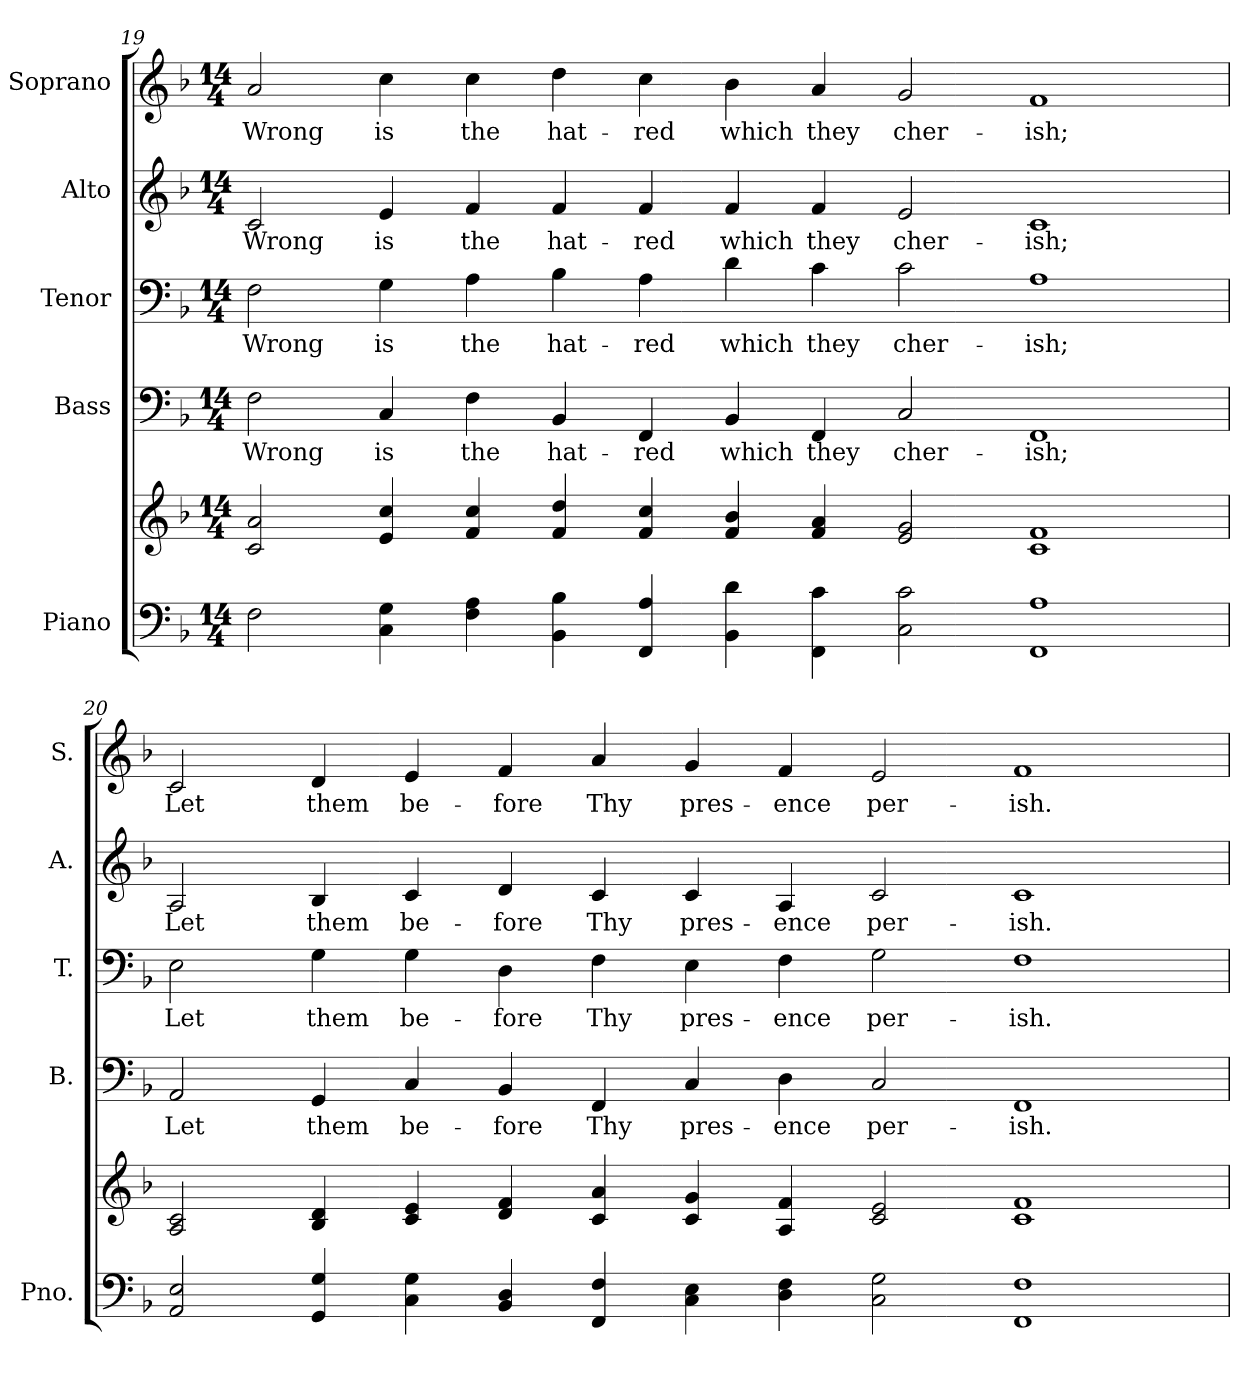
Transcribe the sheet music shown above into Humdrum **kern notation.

**kern	**kern	**kern	**text	**kern	**text	**kern	**text	**kern	**text
*part5	*part5	*part4	*part4	*part3	*part3	*part2	*part2	*part1	*part1
*staff6	*staff5	*staff4	*staff4	*staff3	*staff3	*staff2	*staff2	*staff1	*staff1
*I"Piano	*	*I"Bass	*	*I"Tenor	*	*I"Alto	*	*I"Soprano	*
*I'Pno.	*	*I'B.	*	*I'T.	*	*I'A.	*	*I'S.	*
!!LO:PB:g=z
*clefF4	*clefG2	*clefF4	*	*clefF4	*	*clefG2	*	*clefG2	*
*k[b-]	*k[b-]	*k[b-]	*	*k[b-]	*	*k[b-]	*	*k[b-]	*
*F:	*F:	*F:	*	*F:	*	*F:	*	*F:	*
*M14/4	*M14/4	*M14/4	*	*M14/4	*	*M14/4	*	*M14/4	*
=19	=19	=19	=19	=19	=19	=19	=19	=19	=19
!	!	!	!LO:LY:b:color=#000000	!	!	!	!	!	!
!	!	!	!	!	!LO:LY:b:color=#000000	!	!	!	!
!	!	!	!	!	!	!	!LO:LY:b:color=#000000	!	!
!	!	!	!	!	!	!	!	!	!LO:LY:b:color=#000000
2Fi\	2ci/ 2ai	2Fi\	Wrong	2Fi\	Wrong	2ci/	Wrong	2ai/	Wrong
!	!	!	!LO:LY:b:color=#000000	!	!	!	!	!	!
!	!	!	!	!	!LO:LY:b:color=#000000	!	!	!	!
!	!	!	!	!	!	!	!LO:LY:b:color=#000000	!	!
!	!	!	!	!	!	!	!	!	!LO:LY:b:color=#000000
4Ci\ 4Gi	4ei/ 4cci	4Ci/	is	4Gi\	is	4ei/	is	4cci\	is
!	!	!	!LO:LY:b:color=#000000	!	!	!	!	!	!
!	!	!	!	!	!LO:LY:b:color=#000000	!	!	!	!
!	!	!	!	!	!	!	!LO:LY:b:color=#000000	!	!
!	!	!	!	!	!	!	!	!	!LO:LY:b:color=#000000
4Fi\ 4Ai	4fi/ 4cci	4Fi\	the	4Ai\	the	4fi/	the	4cci\	the
!	!	!	!LO:LY:b:color=#000000	!	!	!	!	!	!
!	!	!	!	!	!LO:LY:b:color=#000000	!	!	!	!
!	!	!	!	!	!	!	!LO:LY:b:color=#000000	!	!
!	!	!	!	!	!	!	!	!	!LO:LY:b:color=#000000
4BB-i\ 4B-i	4fi/ 4ddi	4BB-i/	hat-	4B-i\	hat-	4fi/	hat-	4ddi\	hat-
!	!	!	!LO:LY:b:color=#000000	!	!	!	!	!	!
!	!	!	!	!	!LO:LY:b:color=#000000	!	!	!	!
!	!	!	!	!	!	!	!LO:LY:b:color=#000000	!	!
!	!	!	!	!	!	!	!	!	!LO:LY:b:color=#000000
4FFi/ 4Ai	4fi/ 4cci	4FFi/	-red	4Ai\	-red	4fi/	-red	4cci\	-red
!	!	!	!LO:LY:b:color=#000000	!	!	!	!	!	!
!	!	!	!	!	!LO:LY:b:color=#000000	!	!	!	!
!	!	!	!	!	!	!	!LO:LY:b:color=#000000	!	!
!	!	!	!	!	!	!	!	!	!LO:LY:b:color=#000000
4BB-i\ 4di	4fi/ 4b-i	4BB-i/	which	4di\	which	4fi/	which	4b-i\	which
!	!	!	!LO:LY:b:color=#000000	!	!	!	!	!	!
!	!	!	!	!	!LO:LY:b:color=#000000	!	!	!	!
!	!	!	!	!	!	!	!LO:LY:b:color=#000000	!	!
!	!	!	!	!	!	!	!	!	!LO:LY:b:color=#000000
4FFi\ 4ci	4fi/ 4ai	4FFi/	they	4ci\	they	4fi/	they	4ai/	they
!	!	!	!LO:LY:b:color=#000000	!	!	!	!	!	!
!	!	!	!	!	!LO:LY:b:color=#000000	!	!	!	!
!	!	!	!	!	!	!	!LO:LY:b:color=#000000	!	!
!	!	!	!	!	!	!	!	!	!LO:LY:b:color=#000000
2Ci\ 2ci	2ei/ 2gi	2Ci/	cher-	2ci\	cher-	2ei/	cher-	2gi/	cher-
!	!	!	!LO:LY:b:color=#000000	!	!	!	!	!	!
!	!	!	!	!	!LO:LY:b:color=#000000	!	!	!	!
!	!	!	!	!	!	!	!LO:LY:b:color=#000000	!	!
!	!	!	!	!	!	!	!	!	!LO:LY:b:color=#000000
1FFi 1Ai	1ci 1fi	1FFi	-ish;	1Ai	-ish;	1ci	-ish;	1fi	-ish;
!!LO:PB:g=z
=20	=20	=20	=20	=20	=20	=20	=20	=20	=20
!	!	!	!LO:LY:b:color=#000000	!	!	!	!	!	!
!	!	!	!	!	!LO:LY:b:color=#000000	!	!	!	!
!	!	!	!	!	!	!	!LO:LY:b:color=#000000	!	!
!	!	!	!	!	!	!	!	!	!LO:LY:b:color=#000000
2AAi/ 2Ei	2Ai/ 2ci	2AAi/	Let	2Ei\	Let	2Ai/	Let	2ci/	Let
!	!	!	!LO:LY:b:color=#000000	!	!	!	!	!	!
!	!	!	!	!	!LO:LY:b:color=#000000	!	!	!	!
!	!	!	!	!	!	!	!LO:LY:b:color=#000000	!	!
!	!	!	!	!	!	!	!	!	!LO:LY:b:color=#000000
4GGi/ 4Gi	4B-i/ 4di	4GGi/	them	4Gi\	them	4B-i/	them	4di/	them
!	!	!	!LO:LY:b:color=#000000	!	!	!	!	!	!
!	!	!	!	!	!LO:LY:b:color=#000000	!	!	!	!
!	!	!	!	!	!	!	!LO:LY:b:color=#000000	!	!
!	!	!	!	!	!	!	!	!	!LO:LY:b:color=#000000
4Ci\ 4Gi	4ci/ 4ei	4Ci/	be-	4Gi\	be-	4ci/	be-	4ei/	be-
!	!	!	!LO:LY:b:color=#000000	!	!	!	!	!	!
!	!	!	!	!	!LO:LY:b:color=#000000	!	!	!	!
!	!	!	!	!	!	!	!LO:LY:b:color=#000000	!	!
!	!	!	!	!	!	!	!	!	!LO:LY:b:color=#000000
4BB-i/ 4Di	4di/ 4fi	4BB-i/	-fore	4Di\	-fore	4di/	-fore	4fi/	-fore
!	!	!	!LO:LY:b:color=#000000	!	!	!	!	!	!
!	!	!	!	!	!LO:LY:b:color=#000000	!	!	!	!
!	!	!	!	!	!	!	!LO:LY:b:color=#000000	!	!
!	!	!	!	!	!	!	!	!	!LO:LY:b:color=#000000
4FFi/ 4Fi	4ci/ 4ai	4FFi/	Thy	4Fi\	Thy	4ci/	Thy	4ai/	Thy
!	!	!	!LO:LY:b:color=#000000	!	!	!	!	!	!
!	!	!	!	!	!LO:LY:b:color=#000000	!	!	!	!
!	!	!	!	!	!	!	!LO:LY:b:color=#000000	!	!
!	!	!	!	!	!	!	!	!	!LO:LY:b:color=#000000
4Ci\ 4Ei	4ci/ 4gi	4Ci/	pres-	4Ei\	pres-	4ci/	pres-	4gi/	pres-
!	!	!	!LO:LY:b:color=#000000	!	!	!	!	!	!
!	!	!	!	!	!LO:LY:b:color=#000000	!	!	!	!
!	!	!	!	!	!	!	!LO:LY:b:color=#000000	!	!
!	!	!	!	!	!	!	!	!	!LO:LY:b:color=#000000
4Di\ 4Fi	4Ai/ 4fi	4Di\	-ence	4Fi\	-ence	4Ai/	-ence	4fi/	-ence
!	!	!	!LO:LY:b:color=#000000	!	!	!	!	!	!
!	!	!	!	!	!LO:LY:b:color=#000000	!	!	!	!
!	!	!	!	!	!	!	!LO:LY:b:color=#000000	!	!
!	!	!	!	!	!	!	!	!	!LO:LY:b:color=#000000
2Ci\ 2Gi	2ci/ 2ei	2Ci/	per-	2Gi\	per-	2ci/	per-	2ei/	per-
!	!	!	!LO:LY:b:color=#000000	!	!	!	!	!	!
!	!	!	!	!	!LO:LY:b:color=#000000	!	!	!	!
!	!	!	!	!	!	!	!LO:LY:b:color=#000000	!	!
!	!	!	!	!	!	!	!	!	!LO:LY:b:color=#000000
1FFi 1Fi	1ci 1fi	1FFi	-ish.	1Fi	-ish.	1ci	-ish.	1fi	-ish.
=	=	=	=	=	=	=	=	=	=
*-	*-	*-	*-	*-	*-	*-	*-	*-	*-
